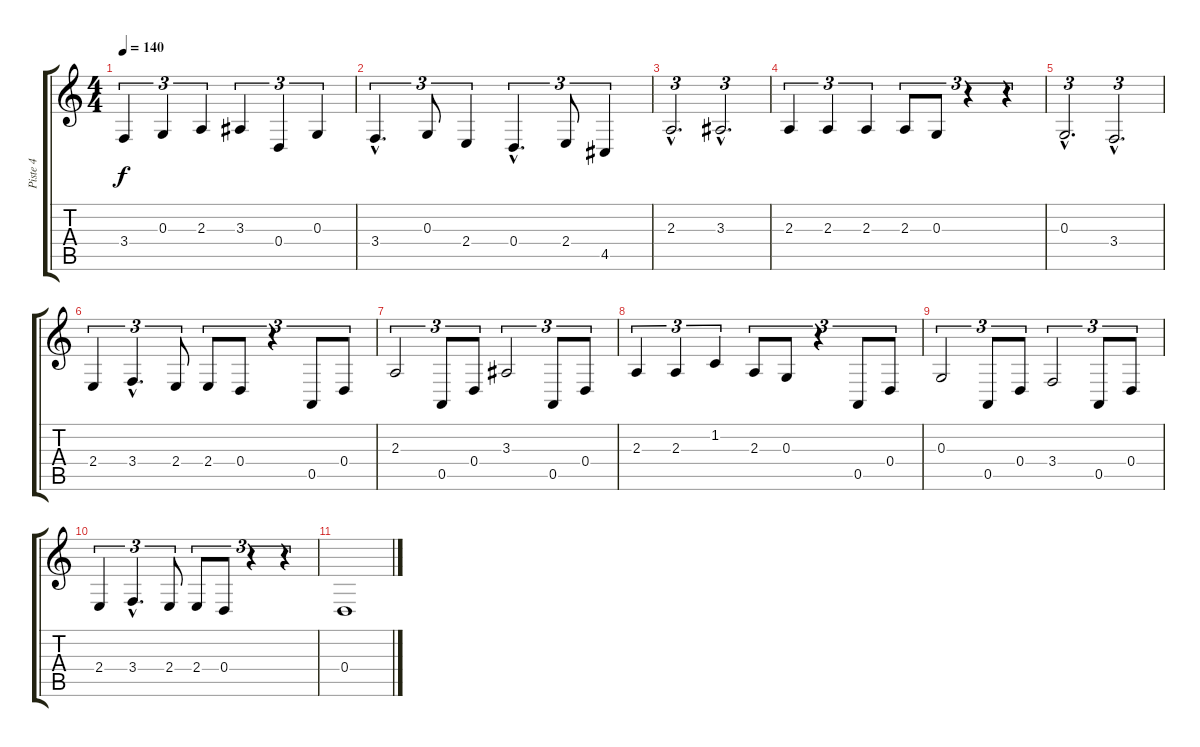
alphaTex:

\track ("Piste 4" "Piste 4") {instrument trumpet}
\staff {score tabs}
\tuning (E4 B3 G3 D3 A2 E2) {hide}
\ts (4 4)
\tempo 140
\clef g2
\ks c
3.4.4{tu (3 2) dy f} 0.3.4{tu (3 2)} 2.3.4{tu (3 2)} 3.3.4{tu (3 2)} 0.4.4{tu (3 2)} 0.3.4{tu (3 2)} |
3.4{hac}.4{d tu (3 2)} 0.3.8{tu (3 2)} 2.4.4{tu (3 2)} 0.4{hac}.4{d tu (3 2)} 2.4.8{tu (3 2)} 4.5.4{tu (3 2)} |
2.3{hac}.2{d tu (3 2)} 3.3{hac}.2{d tu (3 2)} |
2.3.4{tu (3 2)} 2.3.4{tu (3 2)} 2.3.4{tu (3 2)} 2.3.8{tu (3 2)} 0.3.8{tu (3 2)} r.4{tu (3 2)} r.4{tu (3 2)} |
0.3{hac}.2{d tu (3 2)} 3.4{hac}.2{d tu (3 2)} |
2.4.4{tu (3 2)} 3.4{hac}.4{d tu (3 2)} 2.4.8{tu (3 2)} 2.4.8{tu (3 2)} 0.4.8{tu (3 2)} r.4{tu (3 2)} 0.5.8{tu (3 2)} 0.4.8{tu (3 2)} |
2.3.2{tu (3 2)} 0.5.8{tu (3 2)} 0.4.8{tu (3 2)} 3.3.2{tu (3 2)} 0.5.8{tu (3 2)} 0.4.8{tu (3 2)} |
2.3.4{tu (3 2)} 2.3.4{tu (3 2)} 1.2.4{tu (3 2)} 2.3.8{tu (3 2)} 0.3.8{tu (3 2)} r.4{tu (3 2)} 0.5.8{tu (3 2)} 0.4.8{tu (3 2)} |
0.3.2{tu (3 2)} 0.5.8{tu (3 2)} 0.4.8{tu (3 2)} 3.4.2{tu (3 2)} 0.5.8{tu (3 2)} 0.4.8{tu (3 2)} |
2.4.4{tu (3 2)} 3.4{hac}.4{d tu (3 2)} 2.4.8{tu (3 2)} 2.4.8{tu (3 2)} 0.4.8{tu (3 2)} r.4{tu (3 2)} r.4{tu (3 2)} |
0.4.1
